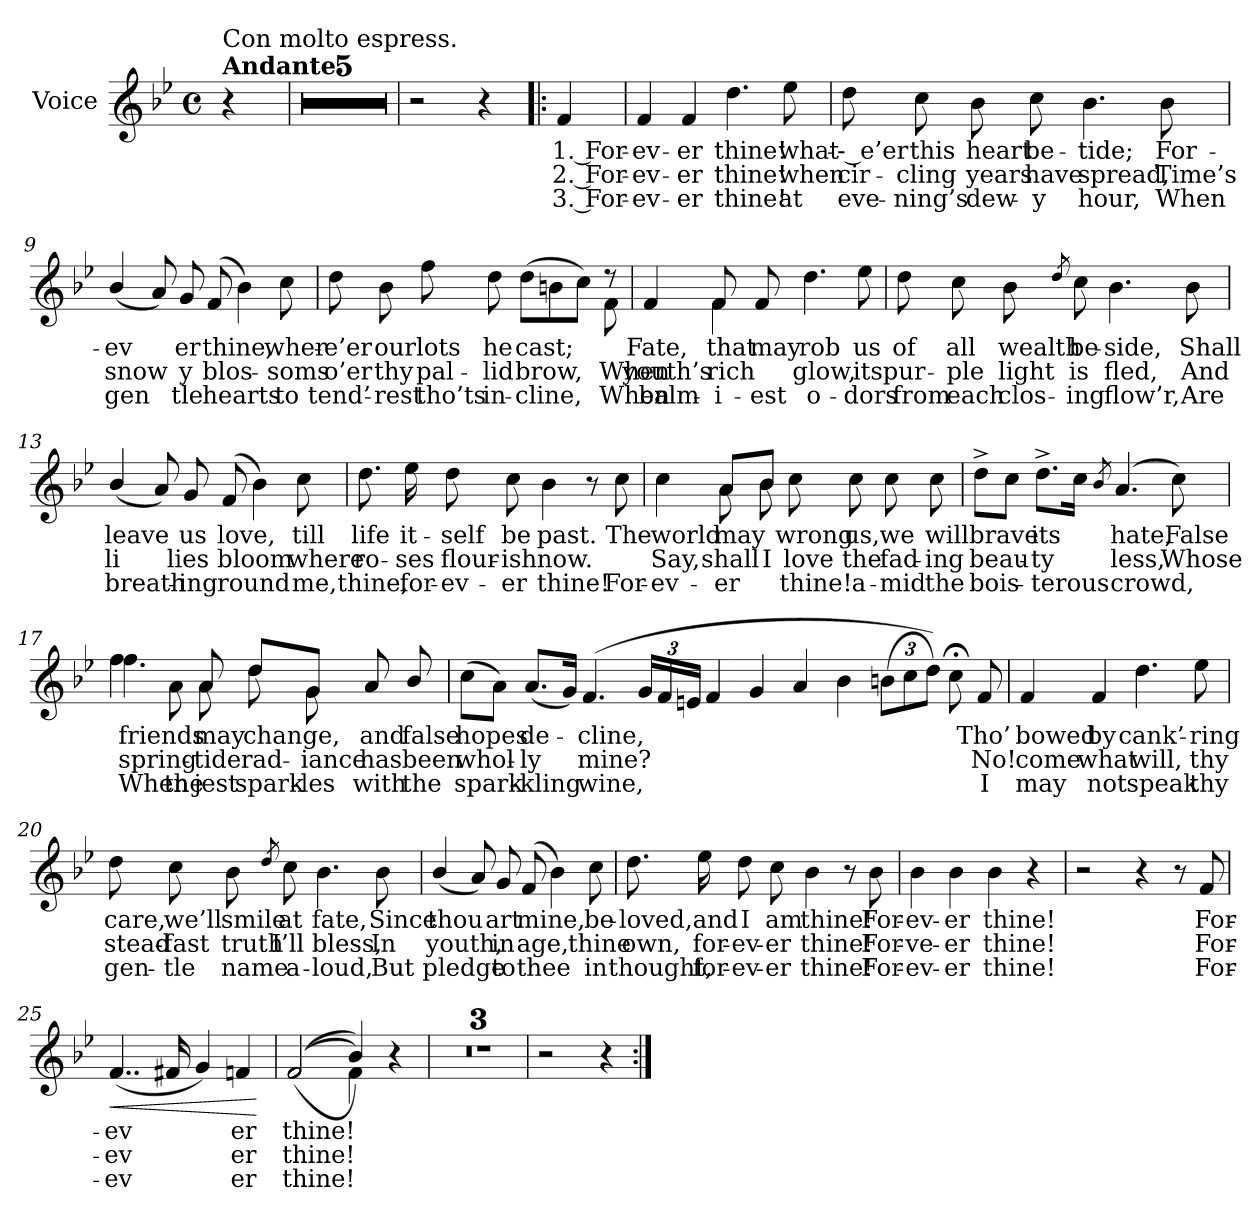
**kern	**text	**text	**text	**dynam
*part1	*part1	*part1	*part1	*part1
*staff1	*staff1	*staff1	*staff1	*staff1
*I"Voice	*	*	*	*
*clefG2	*	*	*	*
*k[b-e-]	*	*	*	*
*M4/4	*	*	*	*
*met(c)	*	*	*	*
=	=	=	=	=
!LO:TX:a:B:t=Andante	!	!	!	!
!LO:TX:a:t=Con molto espress.	!	!	!	!
4r	.	.	.	.
=1	=1	=1	=1	=1
1r	.	.	.	.
=2	=2	=2	=2	=2
1r	.	.	.	.
=3	=3	=3	=3	=3
1r	.	.	.	.
=4	=4	=4	=4	=4
1r	.	.	.	.
=5	=5	=5	=5	=5
1r	.	.	.	.
=6	=6	=6	=6	=6
2r	.	.	.	.
4r	.	.	.	.
=6X1!|:	=6X1!|:	=6X1!|:	=6X1!|:	=6X1!|:
!	!LO:LY:b	!LO:LY:b	!LO:LY:b	!
4f/	1. For-	2. For-	3. For-	.
=7	=7	=7	=7	=7
!	!LO:LY:b	!LO:LY:b	!LO:LY:b	!
4f/	-ev-	-ev-	-ev-	.
!	!LO:LY:b	!LO:LY:b	!LO:LY:b	!
4f/	-er	-er	-er	.
!	!LO:LY:b	!LO:LY:b	!LO:LY:b	!
4.dd\	thine!	thine!	thine!	.
!	!LO:LY:b	!LO:LY:b	!LO:LY:b	!
8ee-\	what-	when	at	.
!!LO:LB:g=z
=8	=8	=8	=8	=8
!	!LO:LY:b	!LO:LY:b	!LO:LY:b	!
8dd\	-- e’er	cir-	eve-	.
!	!LO:LY:b	!LO:LY:b	!LO:LY:b	!
8cc\	this	-cling	-ning’s	.
!	!LO:LY:b	!LO:LY:b	!LO:LY:b	!
8b-\	heart	years	dew-	.
!	!LO:LY:b	!LO:LY:b	!LO:LY:b	!
8cc\	be-	have	-y	.
!	!LO:LY:b	!LO:LY:b	!LO:LY:b	!
4.b-\	-tide;	spread,	hour,	.
!	!LO:LY:b	!LO:LY:b	!LO:LY:b	!
8b-\	For-	Time’s	When	.
=9	=9	=9	=9	=9
!	!LO:LY:b	!LO:LY:b	!LO:LY:b	!
(<4b-/	-ev	snow	-gen	.
8a/)	.	.	.	.
!	!LO:LY:b	!LO:LY:b	!LO:LY:b	!
8g/	er	y	tle	.
!	!LO:LY:b	!LO:LY:b	!LO:LY:b	!
(>8f/	thine,	blos-	hearts	.
4b-\)	.	.	.	.
!	!LO:LY:b	!LO:LY:b	!LO:LY:b	!
8cc\	wher-	-soms	to	.
=10	=10	=10	=10	=10
!	!LO:LY:b	!LO:LY:b	!LO:LY:b	!
*^	*	*	*	*
8dd\	2..ryy	-e’er	o’er	tend’-	.
!	!	!LO:LY:b	!LO:LY:b	!LO:LY:b	!
8b-\	.	our	thy	-rest	.
!	!	!LO:LY:b	!LO:LY:b	!LO:LY:b	!
8ff\	.	lots	pal-	tho’ts	.
!	!	!LO:LY:b	!LO:LY:b	!LO:LY:b	!
8dd\	.	he	-lid	in-	.
!	!	!LO:LY:b	!LO:LY:b	!LO:LY:b	!
(>8dd\L	.	cast;	brow,	-cline,	.
8bn\	.	.	.	.	.
8cc\J)	.	.	.	.	.
!	!	!	!LO:LY:b	!LO:LY:b	!
8r	8f!\	.	When	When	.
!!LO:LB:g=z	!!
=11	=11	=11	=11	=11	=11
!	!	!LO:LY:b	!LO:LY:b	!LO:LY:b	!
4f/	4ryy	Fate,	youth’s	balm-	.
!	!	!LO:LY:b	!LO:LY:b	!LO:LY:b	!
8f/	4f!\	that	rich	-i-	.
!	!	!LO:LY:b	!	!LO:LY:b	!
8f/	.	may	.	-est	.
!	!	!LO:LY:b	!LO:LY:b	!LO:LY:b	!
4.dd\	2ryy	rob	glow,	o-	.
!	!	!LO:LY:b	!LO:LY:b	!LO:LY:b	!
8ee-\	.	us	its	-dors	.
*v	*v	*	*	*	*
=12	=12	=12	=12	=12
!	!LO:LY:b	!LO:LY:b	!LO:LY:b	!
8dd\	of	pur-	from	.
!	!LO:LY:b	!LO:LY:b	!LO:LY:b	!
8cc\	all	-ple	each	.
!	!LO:LY:b	!LO:LY:b	!LO:LY:b	!
8b-\	wealth	light	clos-	.
8qdd/	.	.	.	.
!	!LO:LY:b	!LO:LY:b	!LO:LY:b	!
8cc\	be-	is	-ing	.
!	!LO:LY:b	!LO:LY:b	!LO:LY:b	!
4.b-\	-side,	fled,	flow’r,	.
!	!LO:LY:b	!LO:LY:b	!LO:LY:b	!
8b-\	Shall	And	Are	.
=13	=13	=13	=13	=13
!	!LO:LY:b	!LO:LY:b	!LO:LY:b	!
(<4b-/	leave	li	breath-	.
8a/)	.	.	.	.
!	!LO:LY:b	!LO:LY:b	!LO:LY:b	!
8g/	us	lies	-ing	.
!	!LO:LY:b	!LO:LY:b	!LO:LY:b	!
(>8f/	love,	bloom	round	.
4b-\)	.	.	.	.
!	!LO:LY:b	!LO:LY:b	!LO:LY:b	!
8cc\	till	where	me,	.
!!LO:LB:g=z
=14	=14	=14	=14	=14
!	!LO:LY:b	!LO:LY:b	!LO:LY:b	!
8.dd\	life	ro-	thine,	.
!	!LO:LY:b	!LO:LY:b	!LO:LY:b	!
16ee-\	it-	-ses	for-	.
!	!LO:LY:b	!LO:LY:b	!LO:LY:b	!
8dd\	-self	flour-	-ev-	.
!	!LO:LY:b	!LO:LY:b	!LO:LY:b	!
8cc\	be	-ish	-er	.
!	!LO:LY:b	!LO:LY:b	!LO:LY:b	!
4b-\	past.	now.	thine!	.
8r	.	.	.	.
!	!LO:LY:b	!	!LO:LY:b	!
8cc\	The	.	For-	.
=15	=15	=15	=15	=15
!	!LO:LY:b	!LO:LY:b	!LO:LY:b	!
*^	*	*	*	*
4cc\	4ryy	world	Say,	-ev-	.
!	!	!LO:LY:b	!LO:LY:b	!LO:LY:b	!
8a/L	8a!\	may	shall	-er	.
!	!	!	!LO:LY:b	!	!
8b-/J	8b-!\	.	I	.	.
!	!	!LO:LY:b	!LO:LY:b	!LO:LY:b	!
8cc\	2ryy	wrong	love	thine!	.
!	!	!LO:LY:b	!LO:LY:b	!LO:LY:b	!
8cc\	.	us,	the	a-	.
!	!	!LO:LY:b	!LO:LY:b	!LO:LY:b	!
8cc\	.	we	fad-	-mid	.
!	!	!LO:LY:b	!LO:LY:b	!LO:LY:b	!
8cc\	.	will	-ing	the	.
*v	*v	*	*	*	*
!!LO:LB:g=z
=16	=16	=16	=16	=16
!	!LO:LY:b	!LO:LY:b	!LO:LY:b	!
8dd^\L	brave	beau-	bois-	.
8cc\J	.	.	.	.
!	!LO:LY:b	!LO:LY:b	!LO:LY:b	!
8.dd^\L	its	-ty	-terous	.
16cc\Jk	.	.	.	.
8qb-/	.	.	.	.
!	!LO:LY:b	!LO:LY:b	!LO:LY:b	!
(>4.a/	hate,	less,	crowd,	.
!	!LO:LY:b	!LO:LY:b	!	!
8cc\)	False	Whose	.	.
=17	=17	=17	=17	=17
!	!LO:LY:b	!LO:LY:b	!LO:LY:b	!
*^	*	*	*	*
4.ff\	4ff!\	friends	spring-	When	.
!	!	!	!	!LO:LY:b	!
.	8a!\	.	.	the	.
!	!	!LO:LY:b	!LO:LY:b	!LO:LY:b	!
8a/	8a\	may	-tide	jest	.
!	!	!LO:LY:b	!LO:LY:b	!LO:LY:b	!
8dd/L	8dd\	change,	rad-	spark-	.
!	!	!	!LO:LY:b	!LO:LY:b	!
8g/J	8g\	.	-iance	-les	.
!	!	!LO:LY:b	!LO:LY:b	!LO:LY:b	!
8a/	4ryy	and	has	with	.
!	!	!LO:LY:b	!LO:LY:b	!LO:LY:b	!
8b-/	.	false	been	the	.
*v	*v	*	*	*	*
!!LO:LB:g=z
=18	=18	=18	=18	=18
!	!LO:LY:b	!LO:LY:b	!LO:LY:b	!
(>8cc\L	hopes	whol-	spark-	.
8a\J)	.	.	.	.
!	!LO:LY:b	!LO:LY:b	!LO:LY:b	!
(<8.a/L	de-	-ly	-kling	.
16g/Jk)	.	.	.	.
!	!LO:LY:b	!LO:LY:b	!LO:LY:b	!
(>4.f/	-cline,	mine?	wine,	.
*Xbrackettup	*	*	*	*
24g/LL	.	.	.	.
24f/	.	.	.	.
24en/JJ	.	.	.	.
4f/	.	.	.	.
4g/	.	.	.	.
4a/	.	.	.	.
4b-\	.	.	.	.
(>12bn\L	.	.	.	.
12cc\	.	.	.	.
12dd\J))	.	.	.	.
8cc;<\	.	.	.	.
!	!LO:LY:b	!LO:LY:b	!LO:LY:b	!
8f!/	Tho’	No!	I	.
!!LO:LB:g=z
=19	=19	=19	=19	=19
!	!LO:LY:b	!LO:LY:b	!LO:LY:b	!
4f/	bowed	come	may	.
!	!LO:LY:b	!LO:LY:b	!LO:LY:b	!
4f/	by	what	not	.
!	!LO:LY:b	!LO:LY:b	!LO:LY:b	!
4.dd\	cank’-	will,	speak	.
!	!LO:LY:b	!LO:LY:b	!LO:LY:b	!
8ee-\	-ring	thy	thy	.
=20	=20	=20	=20	=20
!	!LO:LY:b	!LO:LY:b	!LO:LY:b	!
8dd\	care,	stead-	gen-	.
!	!LO:LY:b	!LO:LY:b	!LO:LY:b	!
8cc\	we’ll	-fast	-tle	.
!	!LO:LY:b	!LO:LY:b	!LO:LY:b	!
8b-\	smile	truth	name	.
8qdd/	.	.	.	.
!	!LO:LY:b	!LO:LY:b	!LO:LY:b	!
8cc\	at	I’ll	a-	.
!	!LO:LY:b	!LO:LY:b	!LO:LY:b	!
4.b-\	fate,	bless,	-loud,	.
!	!LO:LY:b	!LO:LY:b	!LO:LY:b	!
8b-\	Since	In	But	.
=21	=21	=21	=21	=21
!	!LO:LY:b	!LO:LY:b	!LO:LY:b	!
(<4b-/	thou	youth,	pledge	.
8a/)	.	.	.	.
!	!LO:LY:b	!LO:LY:b	!LO:LY:b	!
8g/	art	in	to	.
!	!LO:LY:b	!LO:LY:b	!LO:LY:b	!
(>8f/	mine,	age,	thee	.
4b-\)	.	.	.	.
!	!LO:LY:b	!LO:LY:b	!LO:LY:b	!
8cc\	be-	thine	in	.
!!LO:LB:g=z
=22	=22	=22	=22	=22
!	!LO:LY:b	!LO:LY:b	!LO:LY:b	!
8.dd\	-loved,	own,	thought,	.
!	!LO:LY:b	!LO:LY:b	!LO:LY:b	!
16ee-\	and	for-	for-	.
!	!LO:LY:b	!LO:LY:b	!LO:LY:b	!
8dd\	I	-ev-	-ev-	.
!	!LO:LY:b	!LO:LY:b	!LO:LY:b	!
8cc\	am	-er	-er	.
!	!LO:LY:b	!LO:LY:b	!LO:LY:b	!
4b-\	thine!	thine!	thine!	.
8r	.	.	.	.
!	!LO:LY:b	!LO:LY:b	!LO:LY:b	!
8b-\	For-	For-	For-	.
=23	=23	=23	=23	=23
!	!LO:LY:b	!LO:LY:b	!LO:LY:b	!
4b-\	-ev-	-ve-	-ev-	.
!	!LO:LY:b	!LO:LY:b	!LO:LY:b	!
4b-\	-er	-er	-er	.
!	!LO:LY:b	!LO:LY:b	!LO:LY:b	!
4b-\	thine!	thine!	thine!	.
4r	.	.	.	.
=24	=24	=24	=24	=24
2r	.	.	.	.
4r	.	.	.	.
8r	.	.	.	.
!	!LO:LY:b	!LO:LY:b	!LO:LY:b	!
8f/	For-	For-	For-	.
=25	=25	=25	=25	=25
!	!LO:LY:b	!LO:LY:b	!LO:LY:b	!LO:HP:b
(<4..f/	-ev	-ev	-ev	<
16f#X/	.	.	.	.
4g/)	.	.	.	.
!	!LO:LY:b	!LO:LY:b	!LO:LY:b	!
4fn/	er	er	er	.
.	.	.	.	[
!!LO:PB:g=z
=26	=26	=26	=26	=26
!	!LO:LY:b	!LO:LY:b	!LO:LY:b	!
*^	*	*	*	*
(>(>2f/	(<2f/	thine!	thine!	thine!	.
4b-/))	4f!\)	.	.	.	.
4r	4ryy	.	.	.	.
*v	*v	*	*	*	*
=27	=27	=27	=27	=27
1r	.	.	.	.
=28	=28	=28	=28	=28
1r	.	.	.	.
=29	=29	=29	=29	=29
1r	.	.	.	.
=30	=30	=30	=30	=30
2r	.	.	.	.
4r	.	.	.	.
=:|!	=:|!	=:|!	=:|!	=:|!
*-	*-	*-	*-	*-
